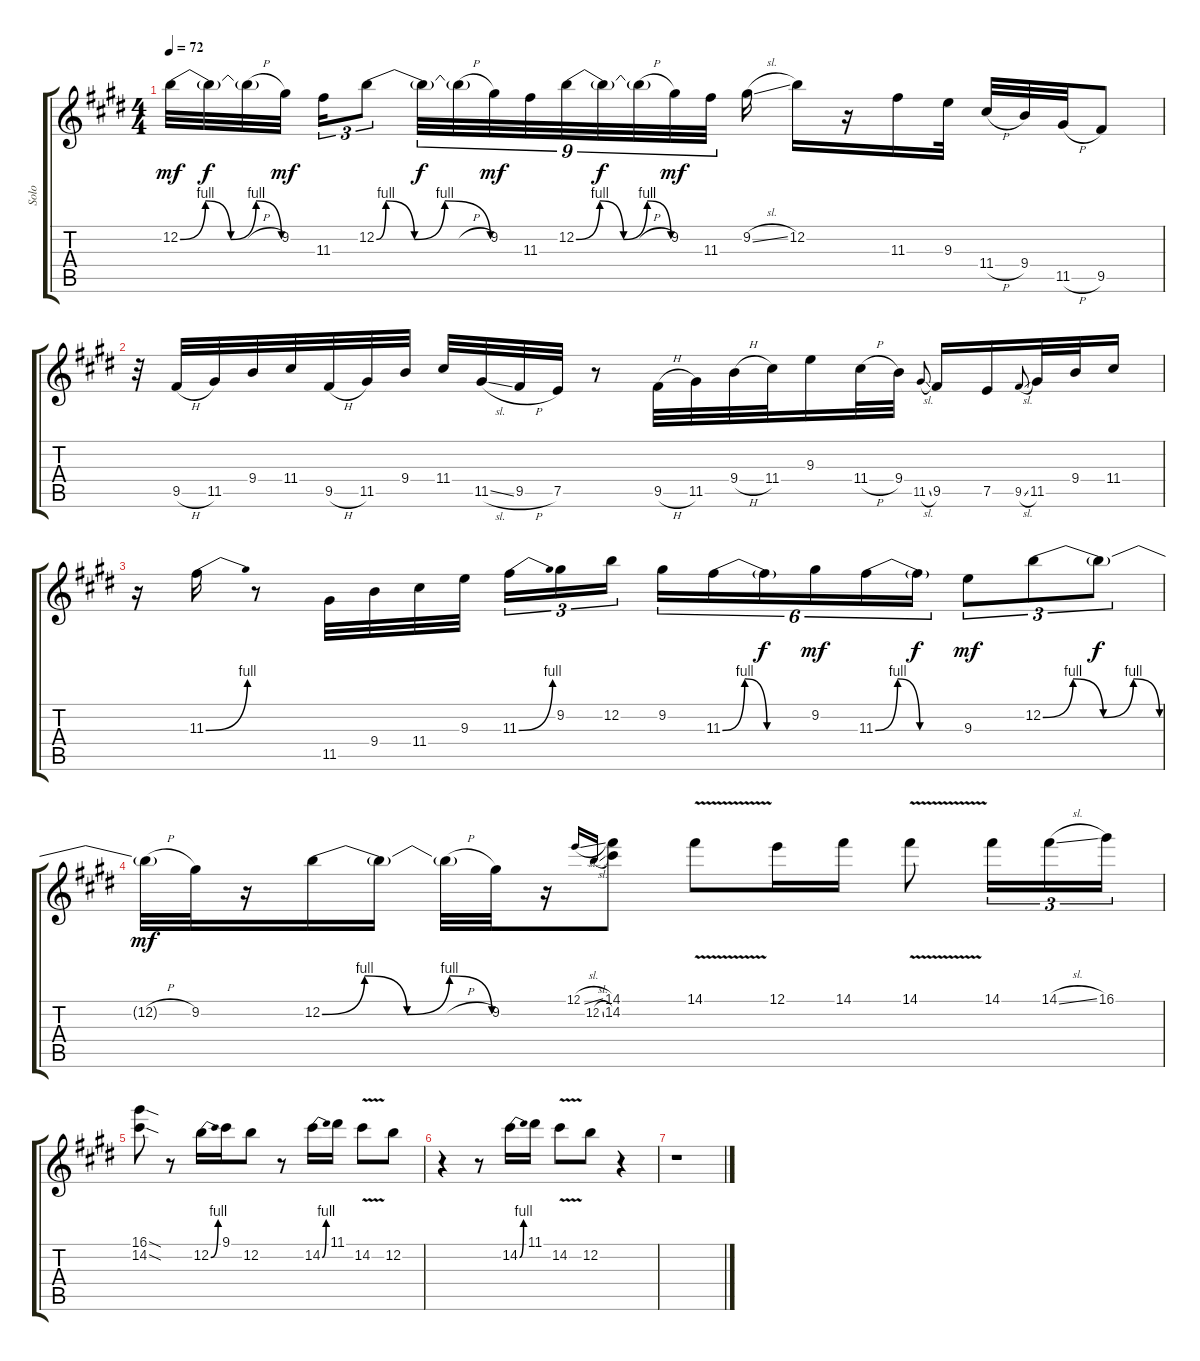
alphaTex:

\track ("Solo" "Solo") {instrument overdrivenguitar}
\staff {score tabs}
\tuning (E4 B3 G3 D3 A2 E2) {hide}
\ts (4 4)
\tempo 72
\clef g2
\ks e
12.2{be (custom 0 0 15 4 30 0 45 4 60 0)}.32{dy mf} 12.2{t}.32{dy f} 12.2{h t}.32 9.2.32{dy mf beam splitsecondary} 11.3.16{tu (3 2)} 12.2{be (custom 0 0 5 4 20 0 36 4 60 0)}.8{tu (3 2)} 12.2{t}.32{tu (9 8) dy f} 12.2{h t}.32{tu (9 8)} 9.2.32{tu (9 8) dy mf} 11.3.32{tu (9 8)} 12.2{be (custom 0 0 15 4 30 0 45 4 60 0)}.32{tu (9 8)} 12.2{t}.32{tu (9 8) dy f} 12.2{h t}.32{tu (9 8)} 9.2.32{tu (9 8) dy mf} 11.3.32{tu (9 8)} 9.2{sl}.16 12.2.16 r.16 11.3.16 9.3.32 11.4{h}.32 9.4.32 11.5{h}.32 9.5.8 |
r.32{volume 1} 9.5{h}.32 11.5.32 9.4.32 11.4.32 9.5{h}.32 11.5.32 9.4.32 11.4.32 11.5{sl}.32 9.5{h}.32 7.5.32 r.8 9.5{h}.32 11.5.32 9.4{h}.32 11.4.32 9.3.16 11.4{h}.32 9.4.32 11.5{sl}.8{gr onbeat} 9.5.16 7.5.16 9.5{sl}.8{gr onbeat} 11.5.32 9.4.32 11.4.16 |
r.16 11.3{be (bend 0 0 60 4)}.16 r.8 11.5.32 9.4.32 11.4.32 9.3.32{beam splitsecondary} 11.3{be (bend 0 0 60 4)}.16{tu (3 2)} 9.2.16{tu (3 2)} 12.2.16{tu (3 2)} 9.2.16{tu (6 4)} 11.3{be (custom 0 0 15 4 30 0 60 0)}.16{tu (6 4)} 11.3{t}.16{tu (6 4) dy f} 9.2.16{tu (6 4) dy mf} 11.3{be (custom 0 0 15 4 30 0 60 0)}.16{tu (6 4)} 11.3{t}.16{tu (6 4) dy f} 9.3.8{tu (3 2) dy mf} 12.2{be (custom 0 0 15 4 30 0 45 4 58 0 60 0)}.8{tu (3 2)} 12.2{t}.8{tu (3 2) dy f} |
12.2{h t}.32{dy mf} 9.2.32 r.16 12.2{be (custom 0 0 15 4 30 0 45 4 60 0)}.16 12.2{t}.16 12.2{h t}.32 9.2.32 r.16 12.1{sl}.16{gr onbeat} 12.2{sl}.16{gr onbeat} (14.1 14.2).8 14.1{v}.8 12.1.16 14.1.16 14.1{v}.8 14.1.16{tu (3 2)} 14.1{sl}.16{tu (3 2)} 16.1.16{tu (3 2)} |
(16.1{sod} 14.2{sod}).8 r.8 12.2{be (bend 0 0 60 4)}.16 9.1.16 12.2.8 r.8 14.2{be (bend 0 0 60 4)}.16 11.1.16 14.2{v}.8 12.2.8 |
r.4 r.8 14.2{be (bend 0 0 60 4)}.16 11.1.16 14.2{v}.8 12.2.8 r.4 |
r.1
